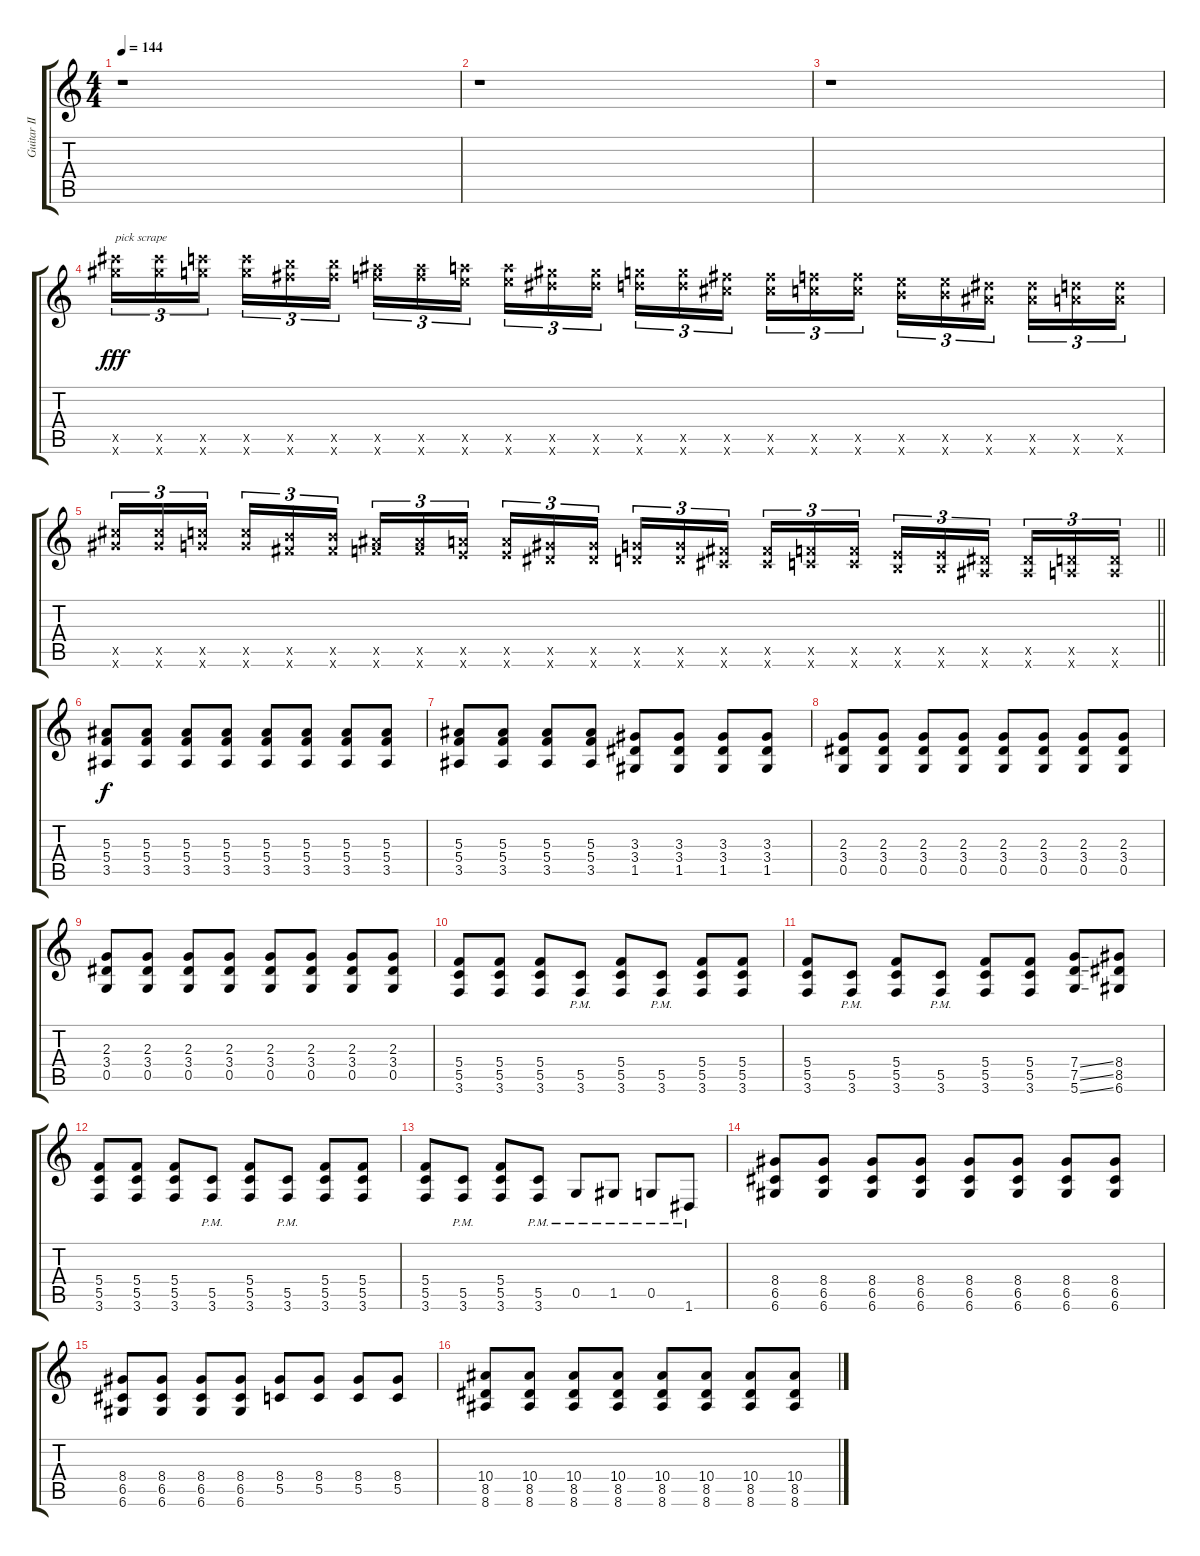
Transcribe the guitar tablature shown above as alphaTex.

\track ("Guitar II" "Guitar II") {instrument distortionguitar}
\staff {score tabs}
\tuning (D4 A3 F3 C3 G2 D2) {hide}
\ts (4 4)
\tempo 144
\clef g2
\ks c
r.1{dy f} |
r.1 |
r.1 |
(30.5{x} 30.6{x}).16{tu (3 2) txt "pick scrape" dy fff instrument guitarfretnoise} (30.5{x} 30.6{x}).16{tu (3 2)} (29.5{x} 29.6{x}).16{tu (3 2) beam splitsecondary} (29.5{x} 29.6{x}).16{tu (3 2)} (28.5{x} 28.6{x}).16{tu (3 2)} (28.5{x} 28.6{x}).16{tu (3 2)} (27.5{x} 27.6{x}).16{tu (3 2)} (27.5{x} 27.6{x}).16{tu (3 2)} (26.5{x} 26.6{x}).16{tu (3 2) beam splitsecondary} (26.5{x} 26.6{x}).16{tu (3 2)} (25.5{x} 25.6{x}).16{tu (3 2)} (25.5{x} 25.6{x}).16{tu (3 2)} (24.5{x} 24.6{x}).16{tu (3 2)} (24.5{x} 24.6{x}).16{tu (3 2)} (23.5{x} 23.6{x}).16{tu (3 2) beam splitsecondary} (23.5{x} 23.6{x}).16{tu (3 2)} (22.5{x} 22.6{x}).16{tu (3 2)} (22.5{x} 22.6{x}).16{tu (3 2)} (21.5{x} 21.6{x}).16{tu (3 2)} (21.5{x} 21.6{x}).16{tu (3 2)} (20.5{x} 20.6{x}).16{tu (3 2) beam splitsecondary} (20.5{x} 20.6{x}).16{tu (3 2)} (19.5{x} 19.6{x}).16{tu (3 2)} (19.5{x} 19.6{x}).16{tu (3 2)} |
\barLineRight lightlight
(18.5{x} 18.6{x}).16{tu (3 2)} (18.5{x} 18.6{x}).16{tu (3 2)} (17.5{x} 17.6{x}).16{tu (3 2) beam splitsecondary} (17.5{x} 17.6{x}).16{tu (3 2)} (16.5{x} 16.6{x}).16{tu (3 2)} (16.5{x} 16.6{x}).16{tu (3 2)} (15.5{x} 15.6{x}).16{tu (3 2)} (15.5{x} 15.6{x}).16{tu (3 2)} (14.5{x} 14.6{x}).16{tu (3 2) beam splitsecondary} (14.5{x} 14.6{x}).16{tu (3 2)} (13.5{x} 13.6{x}).16{tu (3 2)} (13.5{x} 13.6{x}).16{tu (3 2)} (12.5{x} 12.6{x}).16{tu (3 2)} (12.5{x} 12.6{x}).16{tu (3 2)} (11.5{x} 11.6{x}).16{tu (3 2) beam splitsecondary} (11.5{x} 11.6{x}).16{tu (3 2)} (10.5{x} 10.6{x}).16{tu (3 2)} (10.5{x} 10.6{x}).16{tu (3 2)} (9.5{x} 9.6{x}).16{tu (3 2)} (9.5{x} 9.6{x}).16{tu (3 2)} (8.5{x} 8.6{x}).16{tu (3 2) beam splitsecondary} (8.5{x} 8.6{x}).16{tu (3 2)} (7.5{x} 7.6{x}).16{tu (3 2)} (7.5{x} 7.6{x}).16{tu (3 2)} |
(5.3 5.4 3.5).8{dy f instrument distortionguitar} (5.3 5.4 3.5).8 (5.3 5.4 3.5).8 (5.3 5.4 3.5).8 (5.3 5.4 3.5).8 (5.3 5.4 3.5).8 (5.3 5.4 3.5).8 (5.3 5.4 3.5).8 |
(5.3 5.4 3.5).8 (5.3 5.4 3.5).8 (5.3 5.4 3.5).8 (5.3 5.4 3.5).8 (3.3 3.4 1.5).8 (3.3 3.4 1.5).8 (3.3 3.4 1.5).8 (3.3 3.4 1.5).8 |
(2.3 3.4 0.5).8 (2.3 3.4 0.5).8 (2.3 3.4 0.5).8 (2.3 3.4 0.5).8 (2.3 3.4 0.5).8 (2.3 3.4 0.5).8 (2.3 3.4 0.5).8 (2.3 3.4 0.5).8 |
(2.3 3.4 0.5).8 (2.3 3.4 0.5).8 (2.3 3.4 0.5).8 (2.3 3.4 0.5).8 (2.3 3.4 0.5).8 (2.3 3.4 0.5).8 (2.3 3.4 0.5).8 (2.3 3.4 0.5).8 |
(5.4 5.5 3.6).8 (5.4 5.5 3.6).8 (5.4 5.5 3.6).8 (5.5{pm} 3.6{pm}).8 (5.4 5.5 3.6).8 (5.5{pm} 3.6{pm}).8 (5.4 5.5 3.6).8 (5.4 5.5 3.6).8 |
(5.4 5.5 3.6).8 (5.5{pm} 3.6{pm}).8 (5.4 5.5 3.6).8 (5.5{pm} 3.6{pm}).8 (5.4 5.5 3.6).8 (5.4 5.5 3.6).8 (7.4{ss} 7.5{ss} 5.6{ss}).8 (8.4 8.5 6.6).8 |
(5.4 5.5 3.6).8 (5.4 5.5 3.6).8 (5.4 5.5 3.6).8 (5.5{pm} 3.6{pm}).8 (5.4 5.5 3.6).8 (5.5{pm} 3.6{pm}).8 (5.4 5.5 3.6).8 (5.4 5.5 3.6).8 |
(5.4 5.5 3.6).8 (5.5{pm} 3.6{pm}).8 (5.4 5.5 3.6).8 (5.5{pm} 3.6{pm}).8 0.5{pm}.8 1.5{pm}.8 0.5{pm}.8 1.6{pm}.8 |
(8.4 6.5 6.6).8 (8.4 6.5 6.6).8 (8.4 6.5 6.6).8 (8.4 6.5 6.6).8 (8.4 6.5 6.6).8 (8.4 6.5 6.6).8 (8.4 6.5 6.6).8 (8.4 6.5 6.6).8 |
(8.4 6.5 6.6).8 (8.4 6.5 6.6).8 (8.4 6.5 6.6).8 (8.4 6.5 6.6).8 (8.4 5.5).8 (8.4 5.5).8 (8.4 5.5).8 (8.4 5.5).8 |
(10.4 8.5 8.6).8 (10.4 8.5 8.6).8 (10.4 8.5 8.6).8 (10.4 8.5 8.6).8 (10.4 8.5 8.6).8 (10.4 8.5 8.6).8 (10.4 8.5 8.6).8 (10.4 8.5 8.6).8
